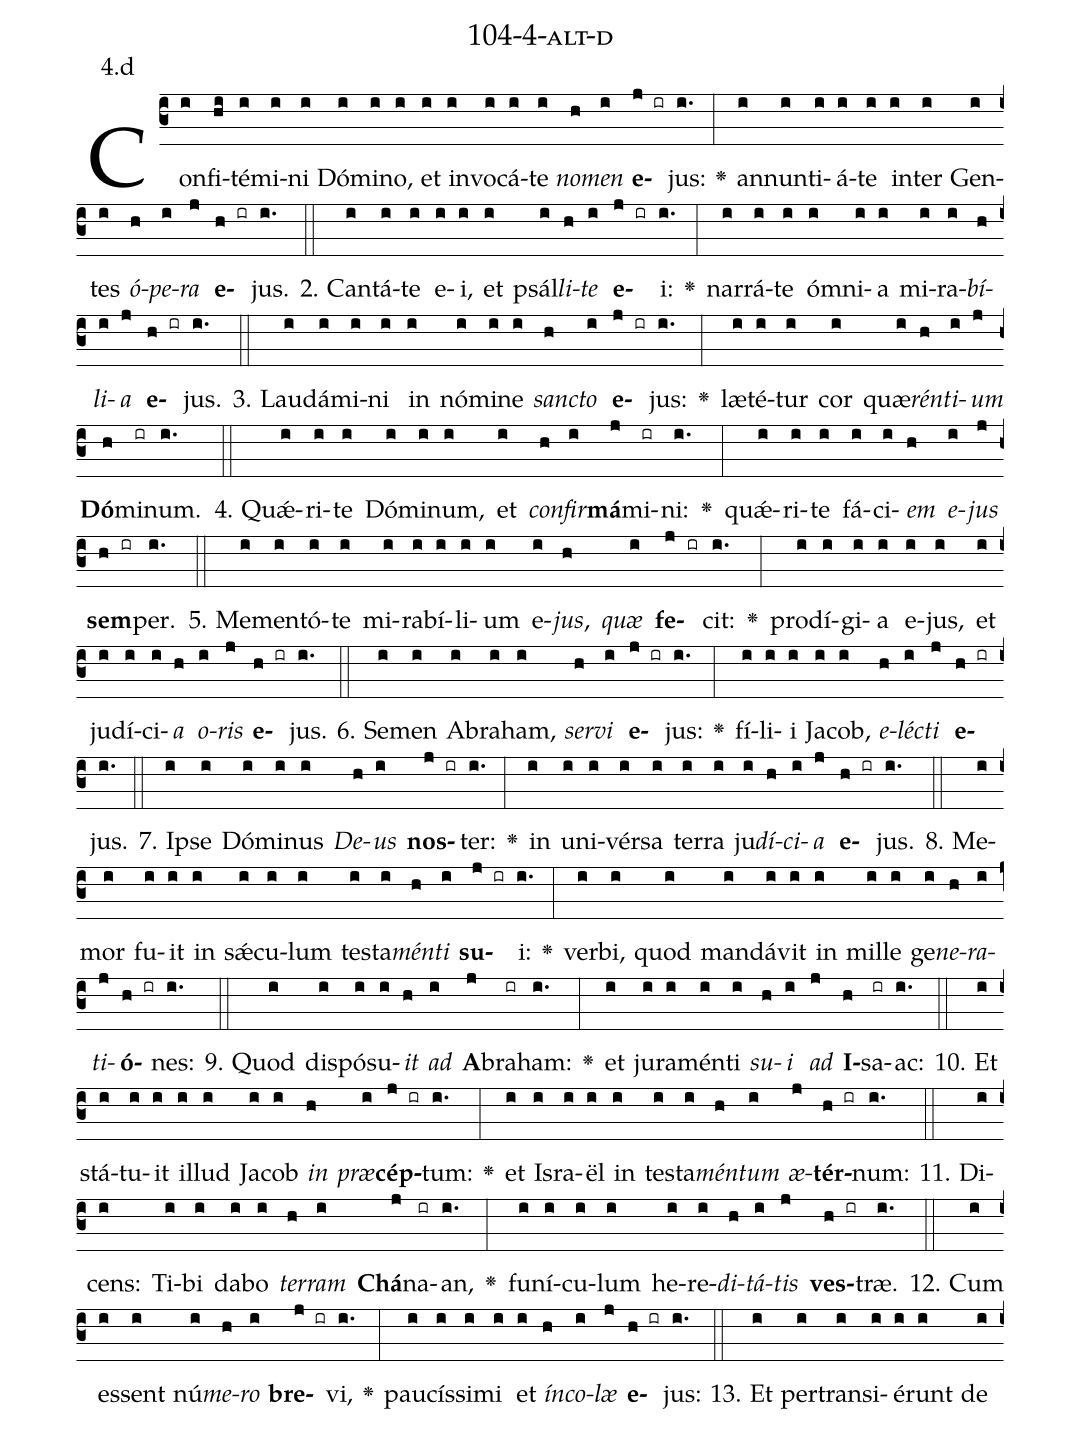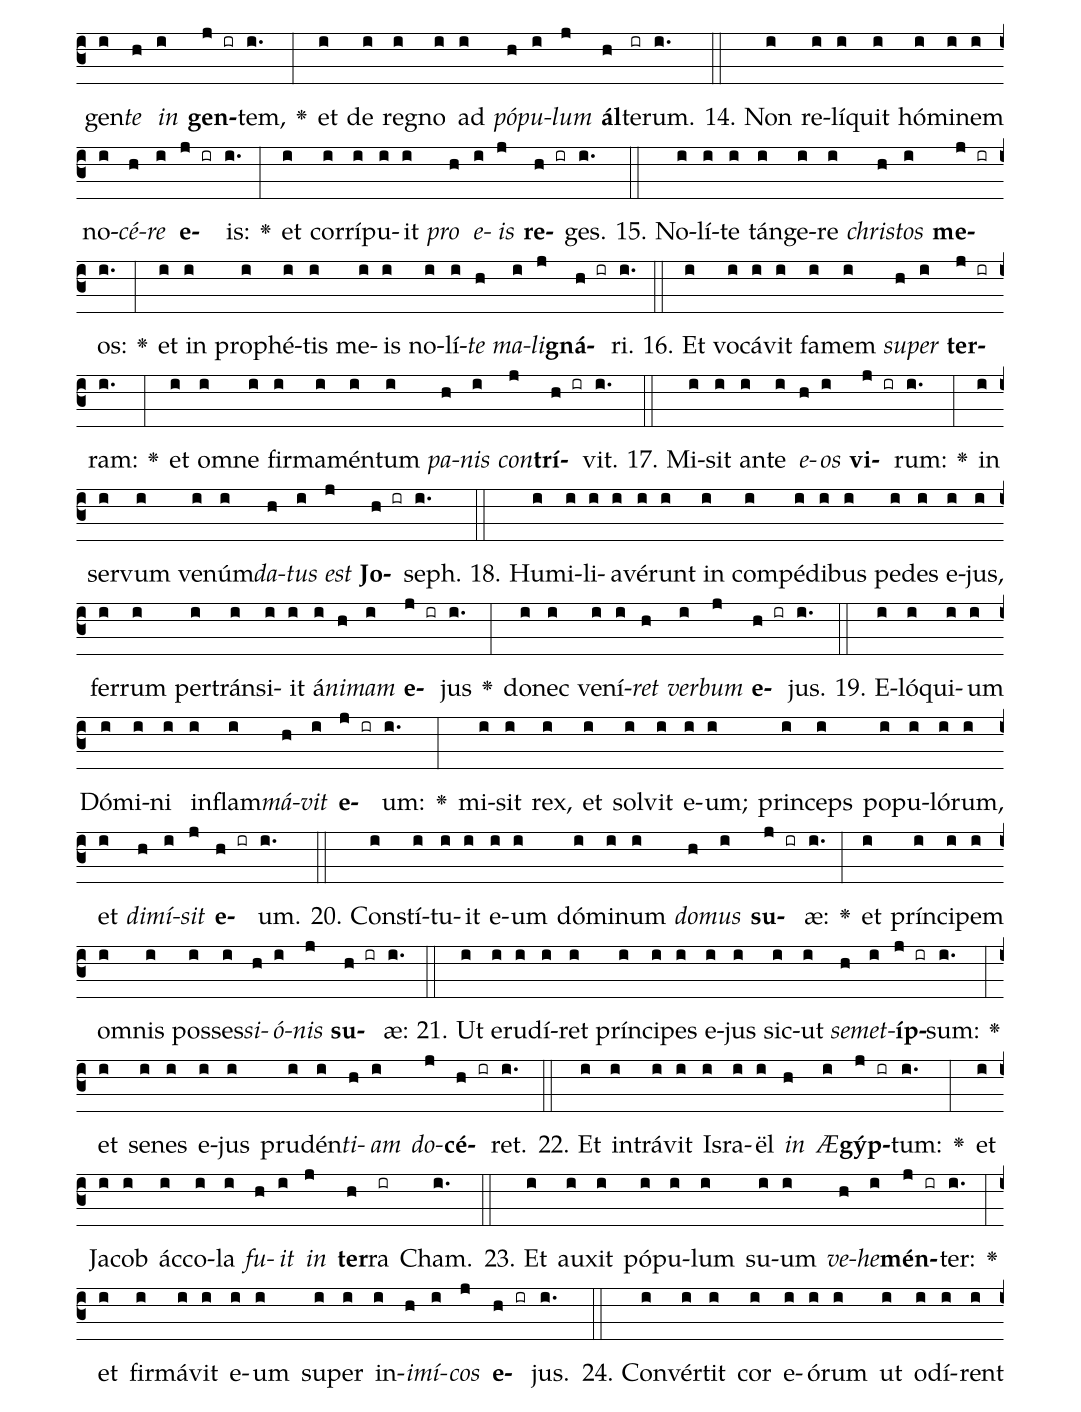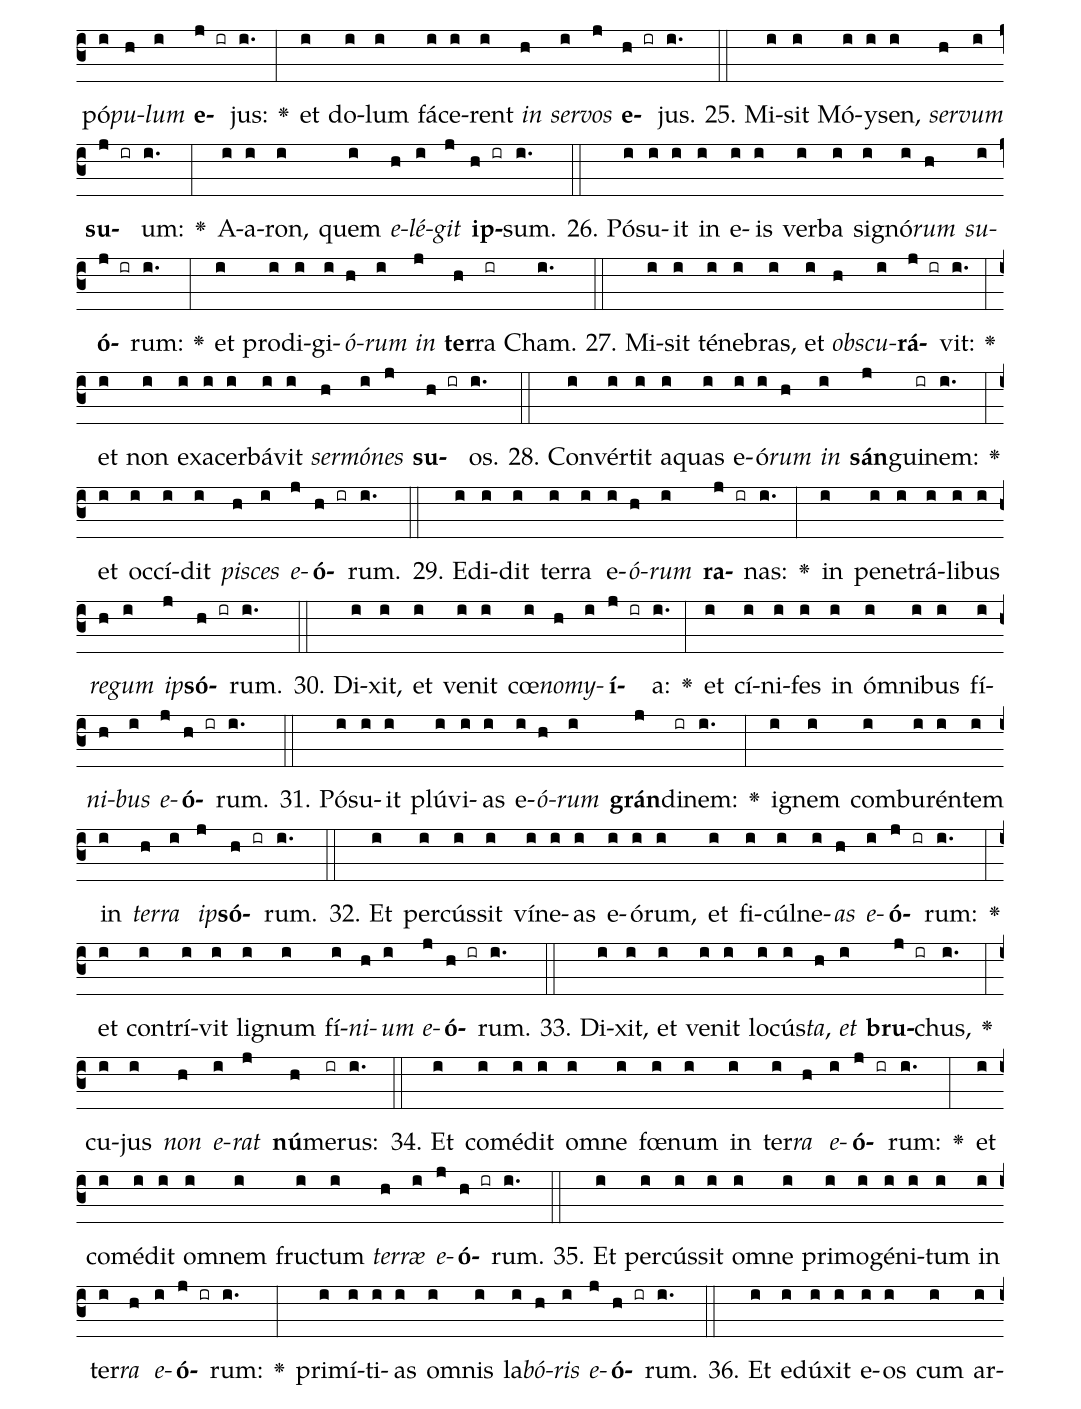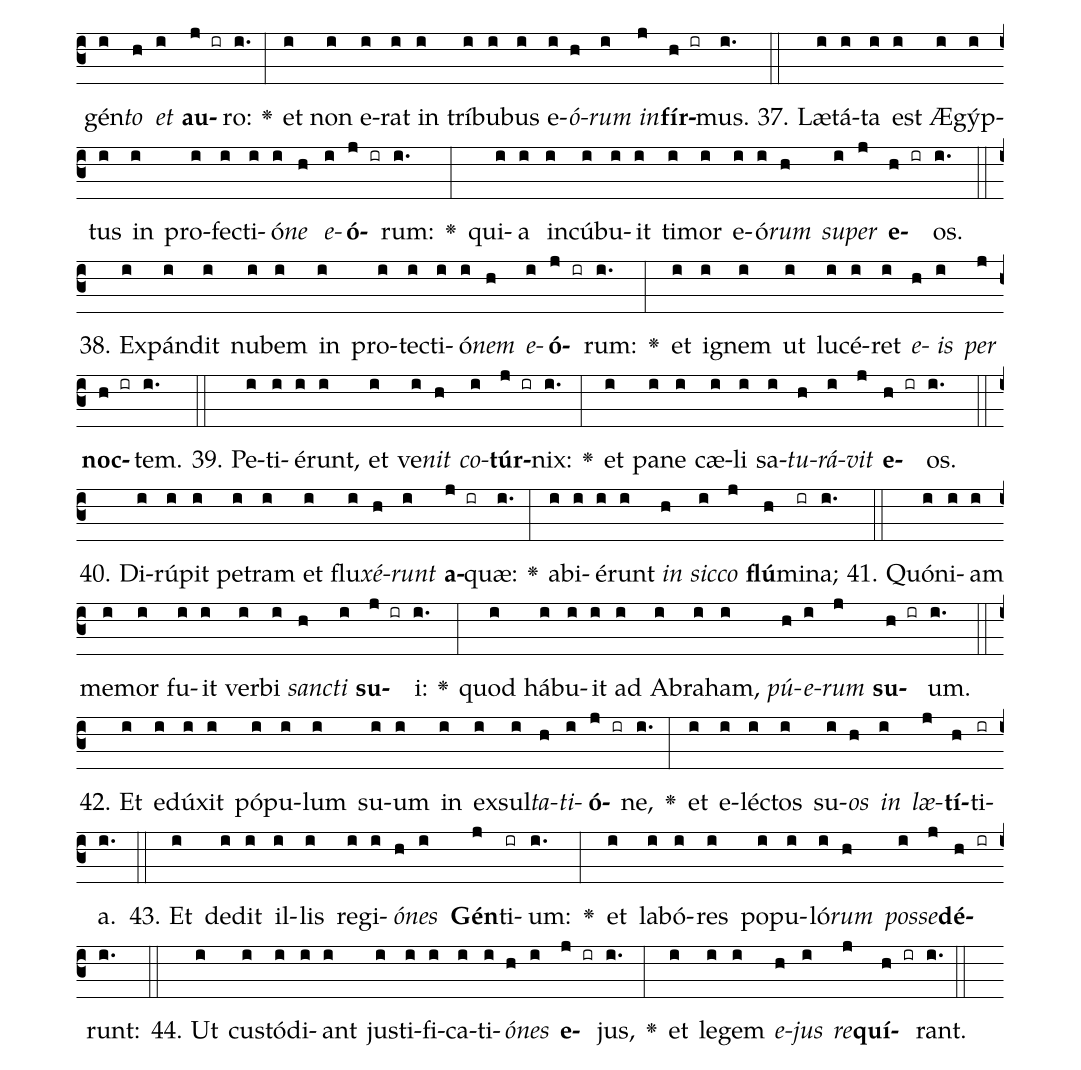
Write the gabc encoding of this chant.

name: 104-4-alt-d;
annotation: 4.d;
%%
(c3)Con(i)fi(hi)té(i)mi(i)ni(i) Dó(i)mi(i)no,(i) et(i) in(i)vo(i)cá(i)te(i) <i>no</i>(h)<i>men</i>(i) <b>e</b>(j ir)jus:(i.) <v>\greheightstar</v>(:) an(i)nun(i)ti(i)á(i)te(i) in(i)ter(i) Gen(i)tes(i) <i>ó</i>(h)<i>pe</i>(i)<i>ra</i>(j) <b>e</b>(h ir)jus.(i.) (::)
2. Can(i)tá(i)te(i) e(i)i,(i) et(i) psál(i)<i>li</i>(h)<i>te</i>(i) <b>e</b>(j ir)i:(i.) <v>\greheightstar</v>(:) nar(i)rá(i)te(i) óm(i)ni(i)a(i) mi(i)ra(i)<i>bí</i>(h)<i>li</i>(i)<i>a</i>(j) <b>e</b>(h ir)jus.(i.) (::)
3. Lau(i)dá(i)mi(i)ni(i) in(i) nó(i)mi(i)ne(i) <i>sanc</i>(h)<i>to</i>(i) <b>e</b>(j ir)jus:(i.) <v>\greheightstar</v>(:) læ(i)té(i)tur(i) cor(i) quæ(i)<i>rén</i>(h)<i>ti</i>(i)<i>um</i>(j) <b>Dó</b>(h)mi(ir)num.(i.) (::)
4. Quǽ(i)ri(i)te(i) Dó(i)mi(i)num,(i) et(i) <i>con</i>(h)<i>fir</i>(i)<b>má</b>(j)mi(ir)ni:(i.) <v>\greheightstar</v>(:) quǽ(i)ri(i)te(i) fá(i)ci(i)<i>em</i>(h) <i>e</i>(i)<i>jus</i>(j) <b>sem</b>(h ir)per.(i.) (::)
5. Me(i)men(i)tó(i)te(i) mi(i)ra(i)bí(i)li(i)um(i) e(i)<i>jus</i>,(h) <i>quæ</i>(i) <b>fe</b>(j ir)cit:(i.) <v>\greheightstar</v>(:) prod(i)í(i)gi(i)a(i) e(i)jus,(i) et(i) ju(i)dí(i)ci(i)<i>a</i>(h) <i>o</i>(i)<i>ris</i>(j) <b>e</b>(h ir)jus.(i.) (::)
6. Se(i)men(i) A(i)bra(i)ham,(i) <i>ser</i>(h)<i>vi</i>(i) <b>e</b>(j ir)jus:(i.) <v>\greheightstar</v>(:) fí(i)li(i)i(i) Ja(i)cob,(i) <i>e</i>(h)<i>léc</i>(i)<i>ti</i>(j) <b>e</b>(h ir)jus.(i.) (::)
7. Ip(i)se(i) Dó(i)mi(i)nus(i) <i>De</i>(h)<i>us</i>(i) <b>nos</b>(j ir)ter:(i.) <v>\greheightstar</v>(:) in(i) u(i)ni(i)vér(i)sa(i) ter(i)ra(i) ju(i)<i>dí</i>(h)<i>ci</i>(i)<i>a</i>(j) <b>e</b>(h ir)jus.(i.) (::)
8. Me(i)mor(i) fu(i)it(i) in(i) sǽ(i)cu(i)lum(i) tes(i)ta(i)<i>mén</i>(h)<i>ti</i>(i) <b>su</b>(j ir)i:(i.) <v>\greheightstar</v>(:) ver(i)bi,(i) quod(i) man(i)dá(i)vit(i) in(i) mil(i)le(i) ge(i)<i>ne</i>(h)<i>ra</i>(i)<i>ti</i>(j)<b>ó</b>(h ir)nes:(i.) (::)
9. Quod(i) dis(i)pó(i)su(i)<i>it</i>(h) <i>ad</i>(i) <b>A</b>(j)bra(ir)ham:(i.) <v>\greheightstar</v>(:) et(i) ju(i)ra(i)mén(i)ti(i) <i>su</i>(h)<i>i</i>(i) <i>ad</i>(j) <b>I</b>(h)sa(ir)ac:(i.) (::)
10. Et(i) stá(i)tu(i)it(i) il(i)lud(i) Ja(i)cob(i) <i>in</i>(h) <i>præ</i>(i)<b>cép</b>(j ir)tum:(i.) <v>\greheightstar</v>(:) et(i) Is(i)ra(i)ël(i) in(i) tes(i)ta(i)<i>mén</i>(h)<i>tum</i>(i) <i>æ</i>(j)<b>tér</b>(h ir)num:(i.) (::)
11. Di(i)cens:(i) Ti(i)bi(i) da(i)bo(i) <i>ter</i>(h)<i>ram</i>(i) <b>Chá</b>(j)na(ir)an,(i.) <v>\greheightstar</v>(:) fu(i)ní(i)cu(i)lum(i) he(i)re(i)<i>di</i>(h)<i>tá</i>(i)<i>tis</i>(j) <b>ves</b>(h ir)træ.(i.) (::)
12. Cum(i) es(i)sent(i) nú(i)<i>me</i>(h)<i>ro</i>(i) <b>bre</b>(j ir)vi,(i.) <v>\greheightstar</v>(:) pau(i)cís(i)si(i)mi(i) et(i) <i>ín</i>(h)<i>co</i>(i)<i>læ</i>(j) <b>e</b>(h ir)jus:(i.) (::)
13. Et(i) per(i)trans(i)i(i)é(i)runt(i) de(i) gen(i)<i>te</i>(h) <i>in</i>(i) <b>gen</b>(j ir)tem,(i.) <v>\greheightstar</v>(:) et(i) de(i) re(i)gno(i) ad(i) <i>pó</i>(h)<i>pu</i>(i)<i>lum</i>(j) <b>ál</b>(h)te(ir)rum.(i.) (::)
14. Non(i) re(i)lí(i)quit(i) hó(i)mi(i)nem(i) no(i)<i>cé</i>(h)<i>re</i>(i) <b>e</b>(j ir)is:(i.) <v>\greheightstar</v>(:) et(i) cor(i)rí(i)pu(i)it(i) <i>pro</i>(h) <i>e</i>(i)<i>is</i>(j) <b>re</b>(h ir)ges.(i.) (::)
15. No(i)lí(i)te(i) tán(i)ge(i)re(i) <i>chris</i>(h)<i>tos</i>(i) <b>me</b>(j ir)os:(i.) <v>\greheightstar</v>(:) et(i) in(i) pro(i)phé(i)tis(i) me(i)is(i) no(i)lí(i)<i>te</i>(h) <i>ma</i>(i)<i>li</i>(j)<b>gná</b>(h ir)ri.(i.) (::)
16. Et(i) vo(i)cá(i)vit(i) fa(i)mem(i) <i>su</i>(h)<i>per</i>(i) <b>ter</b>(j ir)ram:(i.) <v>\greheightstar</v>(:) et(i) om(i)ne(i) fir(i)ma(i)mén(i)tum(i) <i>pa</i>(h)<i>nis</i>(i) <i>con</i>(j)<b>trí</b>(h ir)vit.(i.) (::)
17. Mi(i)sit(i) an(i)te(i) <i>e</i>(h)<i>os</i>(i) <b>vi</b>(j ir)rum:(i.) <v>\greheightstar</v>(:) in(i) ser(i)vum(i) ve(i)núm(i)<i>da</i>(h)<i>tus</i>(i) <i>est</i>(j) <b>Jo</b>(h ir)seph.(i.) (::)
18. Hu(i)mi(i)li(i)a(i)vé(i)runt(i) in(i) com(i)pé(i)di(i)bus(i) pe(i)des(i) e(i)jus,(i) fer(i)rum(i) per(i)tráns(i)i(i)it(i) á(i)<i>ni</i>(h)<i>mam</i>(i) <b>e</b>(j ir)jus(i.) <v>\greheightstar</v>(:) do(i)nec(i) ve(i)ní(i)<i>ret</i>(h) <i>ver</i>(i)<i>bum</i>(j) <b>e</b>(h ir)jus.(i.) (::)
19. E(i)ló(i)qui(i)um(i) Dó(i)mi(i)ni(i) in(i)flam(i)<i>má</i>(h)<i>vit</i>(i) <b>e</b>(j ir)um:(i.) <v>\greheightstar</v>(:) mi(i)sit(i) rex,(i) et(i) sol(i)vit(i) e(i)um;(i) prin(i)ceps(i) po(i)pu(i)ló(i)rum,(i) et(i) <i>di</i>(h)<i>mí</i>(i)<i>sit</i>(j) <b>e</b>(h ir)um.(i.) (::)
20. Con(i)stí(i)tu(i)it(i) e(i)um(i) dó(i)mi(i)num(i) <i>do</i>(h)<i>mus</i>(i) <b>su</b>(j ir)æ:(i.) <v>\greheightstar</v>(:) et(i) prín(i)ci(i)pem(i) om(i)nis(i) pos(i)ses(i)<i>si</i>(h)<i>ó</i>(i)<i>nis</i>(j) <b>su</b>(h ir)æ:(i.) (::)
21. Ut(i) e(i)ru(i)dí(i)ret(i) prín(i)ci(i)pes(i) e(i)jus(i) sic(i)ut(i) <i>se</i>(h)<i>met</i>(i)<b>íp</b>(j ir)sum:(i.) <v>\greheightstar</v>(:) et(i) se(i)nes(i) e(i)jus(i) pru(i)dén(i)<i>ti</i>(h)<i>am</i>(i) <i>do</i>(j)<b>cé</b>(h ir)ret.(i.) (::)
22. Et(i) in(i)trá(i)vit(i) Is(i)ra(i)ël(i) <i>in</i>(h) <i>Æ</i>(i)<b>gýp</b>(j ir)tum:(i.) <v>\greheightstar</v>(:) et(i) Ja(i)cob(i) ác(i)co(i)la(i) <i>fu</i>(h)<i>it</i>(i) <i>in</i>(j) <b>ter</b>(h)ra(ir) Cham.(i.) (::)
23. Et(i) au(i)xit(i) pó(i)pu(i)lum(i) su(i)um(i) <i>ve</i>(h)<i>he</i>(i)<b>mén</b>(j ir)ter:(i.) <v>\greheightstar</v>(:) et(i) fir(i)má(i)vit(i) e(i)um(i) su(i)per(i) in(i)<i>i</i>(h)<i>mí</i>(i)<i>cos</i>(j) <b>e</b>(h ir)jus.(i.) (::)
24. Con(i)vér(i)tit(i) cor(i) e(i)ó(i)rum(i) ut(i) o(i)dí(i)rent(i) pó(i)<i>pu</i>(h)<i>lum</i>(i) <b>e</b>(j ir)jus:(i.) <v>\greheightstar</v>(:) et(i) do(i)lum(i) fá(i)ce(i)rent(i) <i>in</i>(h) <i>ser</i>(i)<i>vos</i>(j) <b>e</b>(h ir)jus.(i.) (::)
25. Mi(i)sit(i) Mó(i)y(i)sen,(i) <i>ser</i>(h)<i>vum</i>(i) <b>su</b>(j ir)um:(i.) <v>\greheightstar</v>(:) A(i)a(i)ron,(i) quem(i) <i>e</i>(h)<i>lé</i>(i)<i>git</i>(j) <b>ip</b>(h ir)sum.(i.) (::)
26. Pó(i)su(i)it(i) in(i) e(i)is(i) ver(i)ba(i) si(i)gnó(i)<i>rum</i>(h) <i>su</i>(i)<b>ó</b>(j ir)rum:(i.) <v>\greheightstar</v>(:) et(i) prod(i)i(i)gi(i)<i>ó</i>(h)<i>rum</i>(i) <i>in</i>(j) <b>ter</b>(h)ra(ir) Cham.(i.) (::)
27. Mi(i)sit(i) té(i)ne(i)bras,(i) et(i) <i>obs</i>(h)<i>cu</i>(i)<b>rá</b>(j ir)vit:(i.) <v>\greheightstar</v>(:) et(i) non(i) ex(i)a(i)cer(i)bá(i)vit(i) <i>ser</i>(h)<i>mó</i>(i)<i>nes</i>(j) <b>su</b>(h ir)os.(i.) (::)
28. Con(i)vér(i)tit(i) a(i)quas(i) e(i)ó(i)<i>rum</i>(h) <i>in</i>(i) <b>sán</b>(j)gui(ir)nem:(i.) <v>\greheightstar</v>(:) et(i) oc(i)cí(i)dit(i) <i>pi</i>(h)<i>sces</i>(i) <i>e</i>(j)<b>ó</b>(h ir)rum.(i.) (::)
29. E(i)di(i)dit(i) ter(i)ra(i) e(i)<i>ó</i>(h)<i>rum</i>(i) <b>ra</b>(j ir)nas:(i.) <v>\greheightstar</v>(:) in(i) pe(i)ne(i)trá(i)li(i)bus(i) <i>re</i>(h)<i>gum</i>(i) <i>ip</i>(j)<b>só</b>(h ir)rum.(i.) (::)
30. Di(i)xit,(i) et(i) ve(i)nit(i) cœ(i)<i>no</i>(h)<i>my</i>(i)<b>í</b>(j ir)a:(i.) <v>\greheightstar</v>(:) et(i) cí(i)ni(i)fes(i) in(i) óm(i)ni(i)bus(i) fí(i)<i>ni</i>(h)<i>bus</i>(i) <i>e</i>(j)<b>ó</b>(h ir)rum.(i.) (::)
31. Pó(i)su(i)it(i) plú(i)vi(i)as(i) e(i)<i>ó</i>(h)<i>rum</i>(i) <b>grán</b>(j)di(ir)nem:(i.) <v>\greheightstar</v>(:) i(i)gnem(i) com(i)bu(i)rén(i)tem(i) in(i) <i>ter</i>(h)<i>ra</i>(i) <i>ip</i>(j)<b>só</b>(h ir)rum.(i.) (::)
32. Et(i) per(i)cús(i)sit(i) ví(i)ne(i)as(i) e(i)ó(i)rum,(i) et(i) fi(i)cúl(i)ne(i)<i>as</i>(h) <i>e</i>(i)<b>ó</b>(j ir)rum:(i.) <v>\greheightstar</v>(:) et(i) con(i)trí(i)vit(i) li(i)gnum(i) fí(i)<i>ni</i>(h)<i>um</i>(i) <i>e</i>(j)<b>ó</b>(h ir)rum.(i.) (::)
33. Di(i)xit,(i) et(i) ve(i)nit(i) lo(i)cús(i)<i>ta</i>,(h) <i>et</i>(i) <b>bru</b>(j ir)chus,(i.) <v>\greheightstar</v>(:) cu(i)jus(i) <i>non</i>(h) <i>e</i>(i)<i>rat</i>(j) <b>nú</b>(h)me(ir)rus:(i.) (::)
34. Et(i) com(i)é(i)dit(i) om(i)ne(i) fœ(i)num(i) in(i) ter(i)<i>ra</i>(h) <i>e</i>(i)<b>ó</b>(j ir)rum:(i.) <v>\greheightstar</v>(:) et(i) com(i)é(i)dit(i) om(i)nem(i) fruc(i)tum(i) <i>ter</i>(h)<i>ræ</i>(i) <i>e</i>(j)<b>ó</b>(h ir)rum.(i.) (::)
35. Et(i) per(i)cús(i)sit(i) om(i)ne(i) pri(i)mo(i)gé(i)ni(i)tum(i) in(i) ter(i)<i>ra</i>(h) <i>e</i>(i)<b>ó</b>(j ir)rum:(i.) <v>\greheightstar</v>(:) pri(i)mí(i)ti(i)as(i) om(i)nis(i) la(i)<i>bó</i>(h)<i>ris</i>(i) <i>e</i>(j)<b>ó</b>(h ir)rum.(i.) (::)
36. Et(i) e(i)dú(i)xit(i) e(i)os(i) cum(i) ar(i)gén(i)<i>to</i>(h) <i>et</i>(i) <b>au</b>(j ir)ro:(i.) <v>\greheightstar</v>(:) et(i) non(i) e(i)rat(i) in(i) trí(i)bu(i)bus(i) e(i)<i>ó</i>(h)<i>rum</i>(i) <i>in</i>(j)<b>fír</b>(h ir)mus.(i.) (::)
37. Læ(i)tá(i)ta(i) est(i) Æ(i)gýp(i)tus(i) in(i) pro(i)fec(i)ti(i)ó(i)<i>ne</i>(h) <i>e</i>(i)<b>ó</b>(j ir)rum:(i.) <v>\greheightstar</v>(:) qui(i)a(i) in(i)cú(i)bu(i)it(i) ti(i)mor(i) e(i)ó(i)<i>rum</i>(h) <i>su</i>(i)<i>per</i>(j) <b>e</b>(h ir)os.(i.) (::)
38. Ex(i)pán(i)dit(i) nu(i)bem(i) in(i) pro(i)tec(i)ti(i)ó(i)<i>nem</i>(h) <i>e</i>(i)<b>ó</b>(j ir)rum:(i.) <v>\greheightstar</v>(:) et(i) i(i)gnem(i) ut(i) lu(i)cé(i)ret(i) <i>e</i>(h)<i>is</i>(i) <i>per</i>(j) <b>noc</b>(h ir)tem.(i.) (::)
39. Pe(i)ti(i)é(i)runt,(i) et(i) ve(i)<i>nit</i>(h) <i>co</i>(i)<b>túr</b>(j ir)nix:(i.) <v>\greheightstar</v>(:) et(i) pa(i)ne(i) cæ(i)li(i) sa(i)<i>tu</i>(h)<i>rá</i>(i)<i>vit</i>(j) <b>e</b>(h ir)os.(i.) (::)
40. Di(i)rú(i)pit(i) pe(i)tram(i) et(i) flu(i)<i>xé</i>(h)<i>runt</i>(i) <b>a</b>(j ir)quæ:(i.) <v>\greheightstar</v>(:) ab(i)i(i)é(i)runt(i) <i>in</i>(h) <i>sic</i>(i)<i>co</i>(j) <b>flú</b>(h)mi(ir)na;(i.) (::)
41. Quón(i)i(i)am(i) me(i)mor(i) fu(i)it(i) ver(i)bi(i) <i>sanc</i>(h)<i>ti</i>(i) <b>su</b>(j ir)i:(i.) <v>\greheightstar</v>(:) quod(i) há(i)bu(i)it(i) ad(i) A(i)bra(i)ham,(i) <i>pú</i>(h)<i>e</i>(i)<i>rum</i>(j) <b>su</b>(h ir)um.(i.) (::)
42. Et(i) e(i)dú(i)xit(i) pó(i)pu(i)lum(i) su(i)um(i) in(i) ex(i)sul(i)<i>ta</i>(h)<i>ti</i>(i)<b>ó</b>(j ir)ne,(i.) <v>\greheightstar</v>(:) et(i) e(i)léc(i)tos(i) su(i)<i>os</i>(h) <i>in</i>(i) <i>læ</i>(j)<b>tí</b>(h)ti(ir)a.(i.) (::)
43. Et(i) de(i)dit(i) il(i)lis(i) re(i)gi(i)<i>ó</i>(h)<i>nes</i>(i) <b>Gén</b>(j)ti(ir)um:(i.) <v>\greheightstar</v>(:) et(i) la(i)bó(i)res(i) po(i)pu(i)ló(i)<i>rum</i>(h) <i>pos</i>(i)<i>se</i>(j)<b>dé</b>(h ir)runt:(i.) (::)
44. Ut(i) cus(i)tó(i)di(i)ant(i) jus(i)ti(i)fi(i)ca(i)ti(i)<i>ó</i>(h)<i>nes</i>(i) <b>e</b>(j ir)jus,(i.) <v>\greheightstar</v>(:) et(i) le(i)gem(i) <i>e</i>(h)<i>jus</i>(i) <i>re</i>(j)<b>quí</b>(h ir)rant.(i.) (::)
